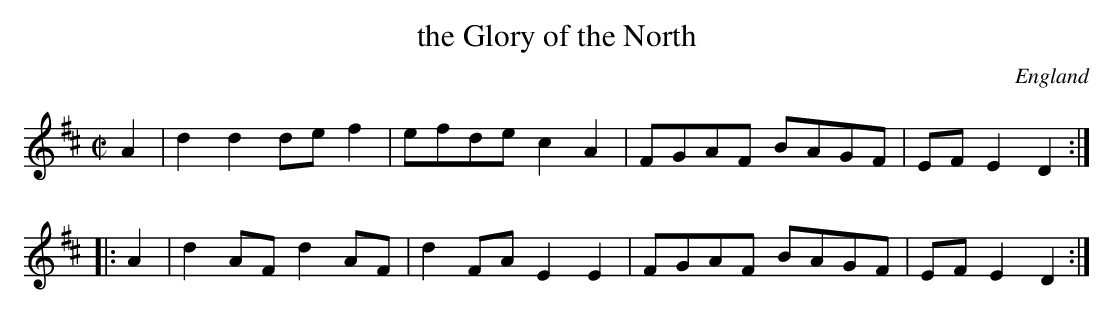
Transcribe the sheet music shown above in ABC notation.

X:1
T:the Glory of the North
M:C|
O:England
K:D major
A2|\
d2d2 def2| efde c2A2| FGAF BAGF| EFE2 D2::
A2|\
d2AF d2AF| d2FA E2E2| FGAF BAGF| EFE2 D2:|
